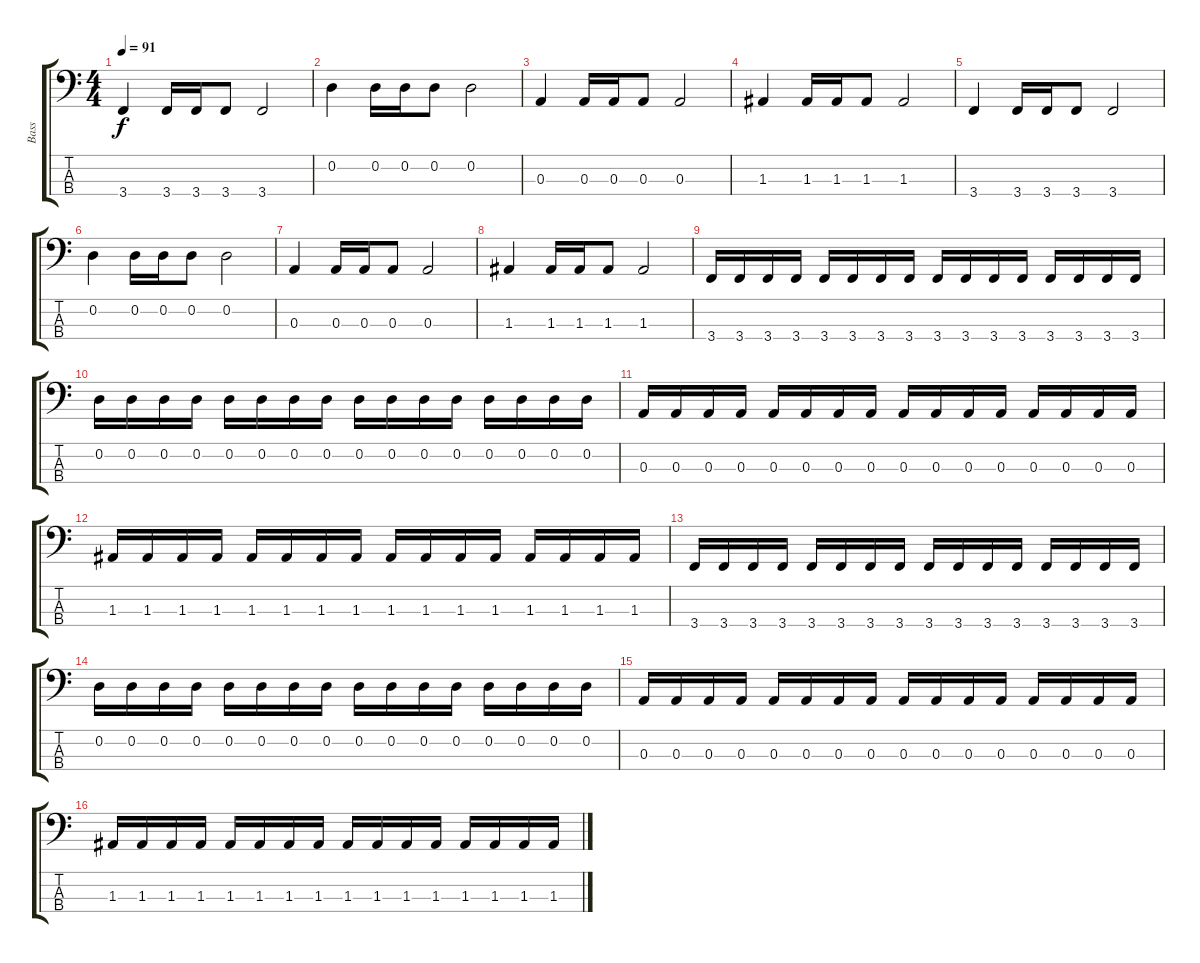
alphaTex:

\track ("Bass" "Bass") {instrument electricbasspick}
\staff {score tabs}
\tuning (G2 D2 A1 D1) {hide}
\ts (4 4)
\tempo 91
\clef f4
\ks c
3.4.4{dy f} 3.4.16 3.4.16 3.4.8 3.4.2 |
0.2.4 0.2.16 0.2.16 0.2.8 0.2.2 |
0.3.4 0.3.16 0.3.16 0.3.8 0.3.2 |
1.3.4 1.3.16 1.3.16 1.3.8 1.3.2 |
3.4.4 3.4.16 3.4.16 3.4.8 3.4.2 |
0.2.4 0.2.16 0.2.16 0.2.8 0.2.2 |
0.3.4 0.3.16 0.3.16 0.3.8 0.3.2 |
1.3.4 1.3.16 1.3.16 1.3.8 1.3.2 |
3.4.16 3.4.16 3.4.16 3.4.16 3.4.16 3.4.16 3.4.16 3.4.16 3.4.16 3.4.16 3.4.16 3.4.16 3.4.16 3.4.16 3.4.16 3.4.16 |
0.2.16 0.2.16 0.2.16 0.2.16 0.2.16 0.2.16 0.2.16 0.2.16 0.2.16 0.2.16 0.2.16 0.2.16 0.2.16 0.2.16 0.2.16 0.2.16 |
0.3.16 0.3.16 0.3.16 0.3.16 0.3.16 0.3.16 0.3.16 0.3.16 0.3.16 0.3.16 0.3.16 0.3.16 0.3.16 0.3.16 0.3.16 0.3.16 |
1.3.16 1.3.16 1.3.16 1.3.16 1.3.16 1.3.16 1.3.16 1.3.16 1.3.16 1.3.16 1.3.16 1.3.16 1.3.16 1.3.16 1.3.16 1.3.16 |
3.4.16 3.4.16 3.4.16 3.4.16 3.4.16 3.4.16 3.4.16 3.4.16 3.4.16 3.4.16 3.4.16 3.4.16 3.4.16 3.4.16 3.4.16 3.4.16 |
0.2.16 0.2.16 0.2.16 0.2.16 0.2.16 0.2.16 0.2.16 0.2.16 0.2.16 0.2.16 0.2.16 0.2.16 0.2.16 0.2.16 0.2.16 0.2.16 |
0.3.16 0.3.16 0.3.16 0.3.16 0.3.16 0.3.16 0.3.16 0.3.16 0.3.16 0.3.16 0.3.16 0.3.16 0.3.16 0.3.16 0.3.16 0.3.16 |
1.3.16 1.3.16 1.3.16 1.3.16 1.3.16 1.3.16 1.3.16 1.3.16 1.3.16 1.3.16 1.3.16 1.3.16 1.3.16 1.3.16 1.3.16 1.3.16
